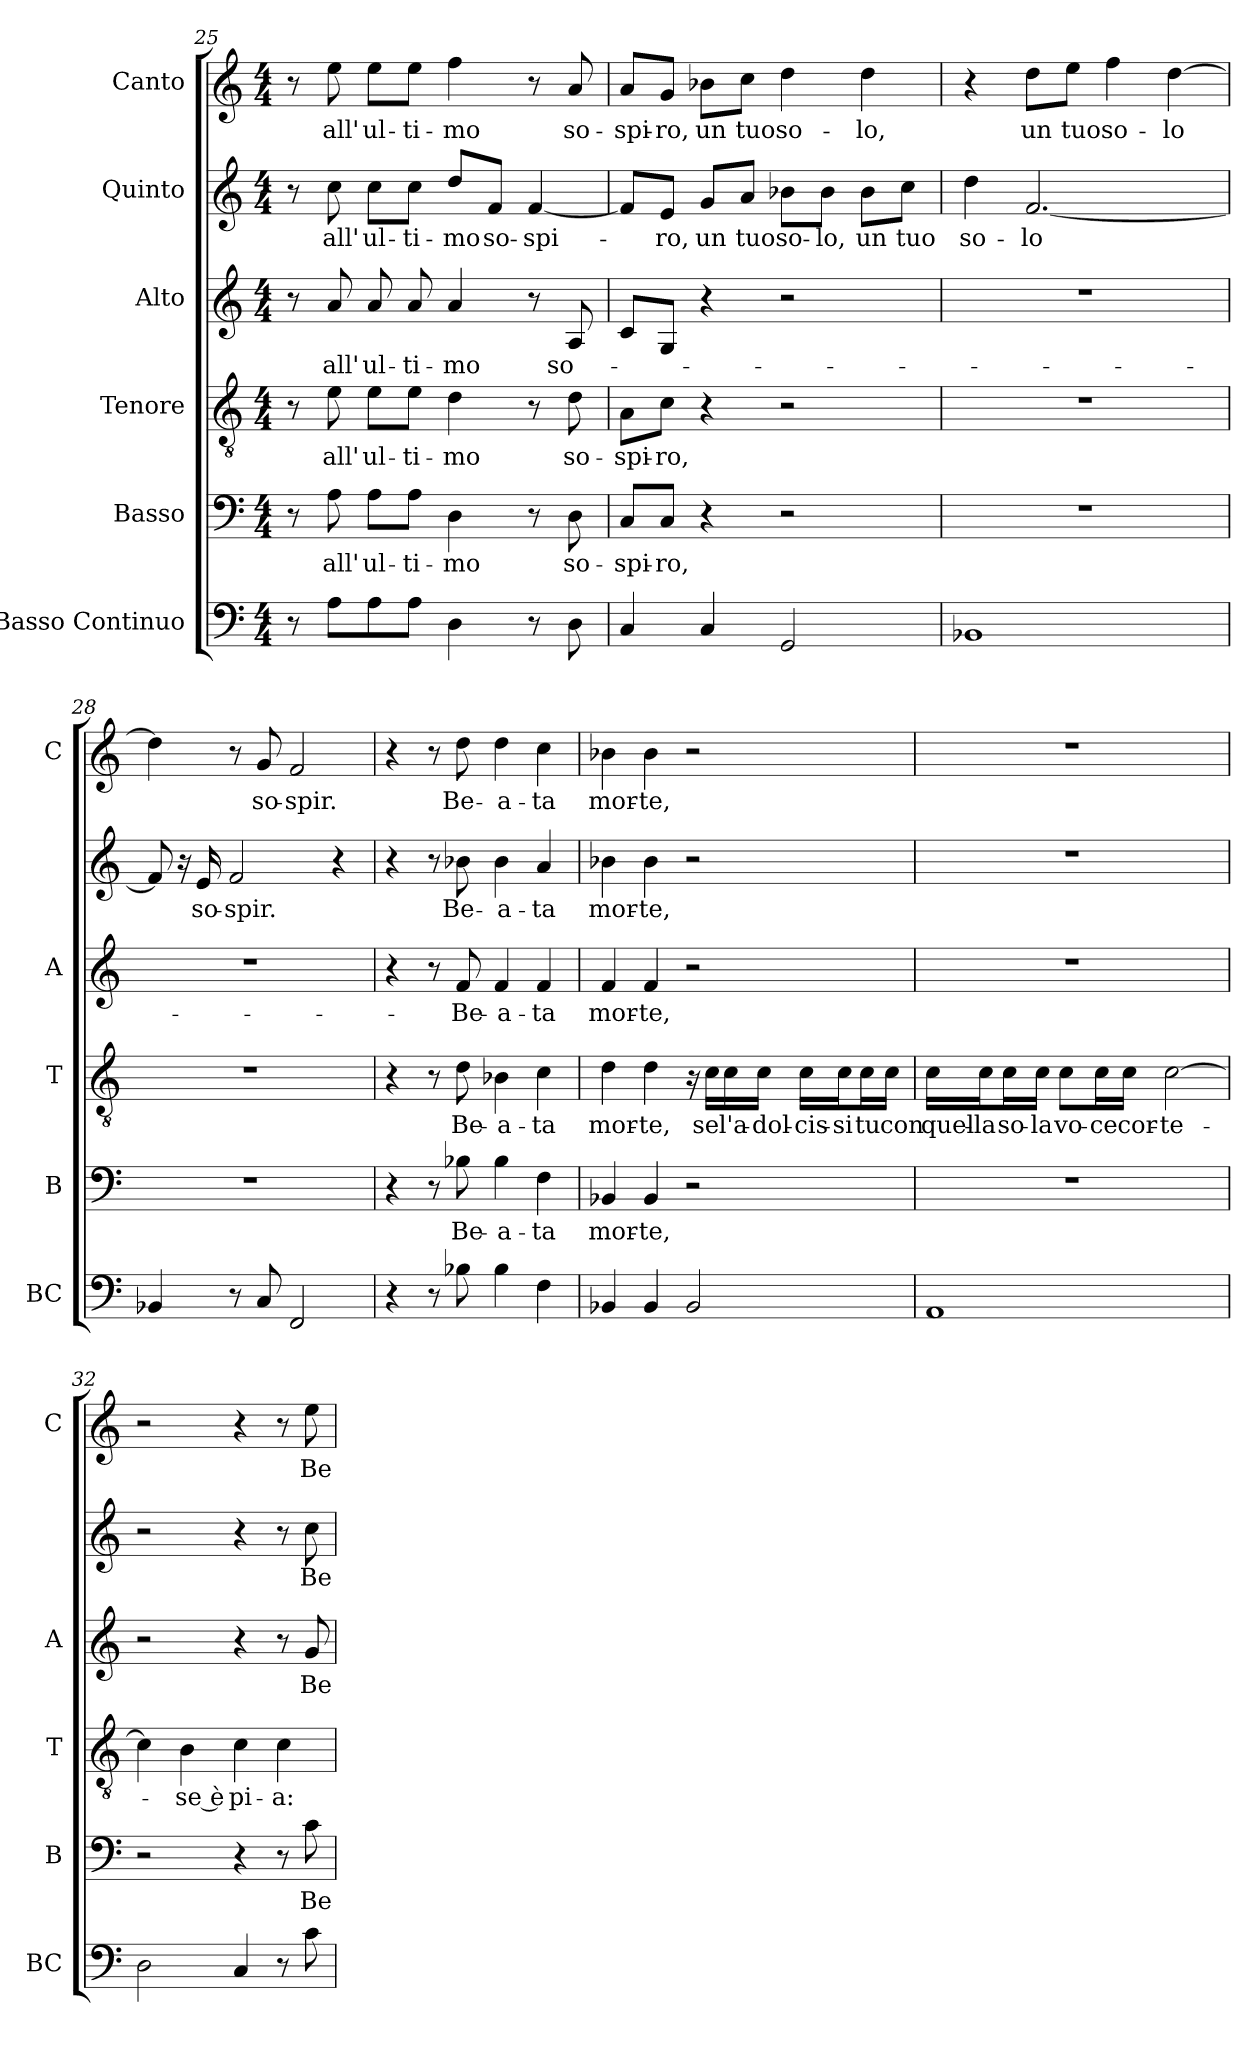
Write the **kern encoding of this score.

**kern	**kern	**text	**kern	**text	**kern	**text	**kern	**text	**kern	**text
*part6	*part5	*part5	*part4	*part4	*part3	*part3	*part2	*part2	*part1	*part1
*staff6	*staff5	*staff5	*staff4	*staff4	*staff3	*staff3	*staff2	*staff2	*staff1	*staff1
*I"Basso Continuo	*I"Basso	*	*I"Tenore	*	*I"Alto	*	*I"Quinto	*	*I"Canto	*
*I'BC	*I'B	*	*I'T	*	*I'A	*	*	*	*I'C	*
!!LO:LB:g=z
*clefF4	*clefF4	*	*clefGv2	*	*clefG2	*	*clefG2	*	*clefG2	*
*k[]	*k[]	*	*k[]	*	*k[]	*	*k[]	*	*k[]	*
*C:	*C:	*	*C:	*	*C:	*	*C:	*	*C:	*
*M4/4	*M4/4	*	*M4/4	*	*M4/4	*	*M4/4	*	*M4/4	*
=25	=25	=25	=25	=25	=25	=25	=25	=25	=25	=25
8r	8r	.	8r	.	8r	.	8r	.	8r	.
!	!	!LO:LY:b	!	!LO:LY:b	!	!LO:LY:b	!	!LO:LY:b	!	!LO:LY:b
8A\L	8A\	all'	8e\	all'	8a/	all'	8cc\	all'	8ee\	all'
!	!	!LO:LY:b	!	!LO:LY:b	!	!LO:LY:b	!	!LO:LY:b	!	!LO:LY:b
8A\	8A\L	ul-	8e\L	ul-	8a/	ul-	8cc\L	ul-	8ee\L	ul-
!	!	!LO:LY:b	!	!LO:LY:b	!	!LO:LY:b	!	!LO:LY:b	!	!LO:LY:b
8A\J	8A\J	-ti-	8e\J	-ti-	8a/	-ti-	8cc\J	-ti-	8ee\J	-ti-
!	!	!LO:LY:b	!	!LO:LY:b	!	!LO:LY:b	!	!LO:LY:b	!	!LO:LY:b
4D\	4D\	-mo	4d\	-mo	4a/	-mo	8dd/L	-mo	4ff\	-mo
!	!	!	!	!	!	!	!	!LO:LY:b	!	!
.	.	.	.	.	.	.	8f/J	so-	.	.
!	!	!	!	!	!	!	!	!LO:LY:b	!	!
8r	8r	.	8r	.	8r	.	[4f/	-spi-	8r	.
!	!	!LO:LY:b	!	!LO:LY:b	!	!LO:LY:b	!	!	!	!LO:LY:b
8D\	8D\	so-	8d\	so-	8A/	so-	.	.	8a/	so-
=26	=26	=26	=26	=26	=26	=26	=26	=26	=26	=26
!	!	!LO:LY:b	!	!LO:LY:b	!	!	!	!	!	!LO:LY:b
4C/	8C/L	-spi-	8A\L	-spi-	8c/L	.	8f/L]	.	8a/L	-spi-
!	!	!LO:LY:b	!	!LO:LY:b	!	!	!	!LO:LY:b	!	!LO:LY:b
.	8C/J	-ro,	8c\J	-ro,	8G/J	.	8e/J	-ro,	8g/J	-ro,
!	!	!	!	!	!	!	!	!LO:LY:b	!	!LO:LY:b
4C/	4r	.	4r	.	4r	.	8g/L	un	8b-X\L	un
!	!	!	!	!	!	!	!	!LO:LY:b	!	!LO:LY:b
.	.	.	.	.	.	.	8a/J	tuo	8cc\J	tuo
!	!	!	!	!	!	!	!	!LO:LY:b	!	!LO:LY:b
2GG/	2r	.	2r	.	2r	.	8b-X\L	so-	4dd\	so-
!	!	!	!	!	!	!	!	!LO:LY:b	!	!
.	.	.	.	.	.	.	8b-\J	-lo,	.	.
!	!	!	!	!	!	!	!	!LO:LY:b	!	!LO:LY:b
.	.	.	.	.	.	.	8b-\L	un	4dd\	-lo,
!	!	!	!	!	!	!	!	!LO:LY:b	!	!
.	.	.	.	.	.	.	8cc\J	tuo	.	.
=27	=27	=27	=27	=27	=27	=27	=27	=27	=27	=27
!	!	!	!	!	!	!	!	!LO:LY:b	!	!
1BB-X	1r	.	1r	.	1r	.	4dd\	so-	4r	.
!	!	!	!	!	!	!	!	!LO:LY:b	!	!LO:LY:b
.	.	.	.	.	.	.	[2.f/	-lo	8dd\L	un
!	!	!	!	!	!	!	!	!	!	!LO:LY:b
.	.	.	.	.	.	.	.	.	8ee\J	tuo
!	!	!	!	!	!	!	!	!	!	!LO:LY:b
.	.	.	.	.	.	.	.	.	4ff\	so-
!	!	!	!	!	!	!	!	!	!	!LO:LY:b
.	.	.	.	.	.	.	.	.	[4dd\	-lo
=28	=28	=28	=28	=28	=28	=28	=28	=28	=28	=28
4BB-X/	1r	.	1r	.	1r	.	8f/]	.	4dd\]	.
.	.	.	.	.	.	.	16r	.	.	.
!	!	!	!	!	!	!	!	!LO:LY:b	!	!
.	.	.	.	.	.	.	16e/	so-	.	.
!	!	!	!	!	!	!	!	!LO:LY:b	!	!
8r	.	.	.	.	.	.	2f/	-spir.	8r	.
!	!	!	!	!	!	!	!	!	!	!LO:LY:b
8C/	.	.	.	.	.	.	.	.	8g/	so-
!	!	!	!	!	!	!	!	!	!	!LO:LY:b
2FF/	.	.	.	.	.	.	.	.	2f/	-spir.
.	.	.	.	.	.	.	4r	.	.	.
=29	=29	=29	=29	=29	=29	=29	=29	=29	=29	=29
4r	4r	.	4r	.	4r	.	4r	.	4r	.
8r	8r	.	8r	.	8r	.	8r	.	8r	.
!	!	!LO:LY:b	!	!LO:LY:b	!	!LO:LY:b	!	!LO:LY:b	!	!LO:LY:b
8B-X\	8B-X\	Be-	8d\	Be-	8f/	-Be-	8b-X\	Be-	8dd\	Be-
!	!	!LO:LY:b	!	!LO:LY:b	!	!LO:LY:b	!	!LO:LY:b	!	!LO:LY:b
4B-\	4B-\	-a-	4B-X\	-a-	4f/	-a-	4b-\	-a-	4dd\	-a-
!	!	!LO:LY:b	!	!LO:LY:b	!	!LO:LY:b	!	!LO:LY:b	!	!LO:LY:b
4F\	4F\	-ta	4c\	-ta	4f/	-ta	4a/	-ta	4cc\	-ta
=30	=30	=30	=30	=30	=30	=30	=30	=30	=30	=30
!	!	!LO:LY:b	!	!LO:LY:b	!	!LO:LY:b	!	!LO:LY:b	!	!LO:LY:b
4BB-X/	4BB-X/	mor-	4d\	mor-	4f/	mor-	4b-X\	mor-	4b-X\	mor-
!	!	!LO:LY:b	!	!LO:LY:b	!	!LO:LY:b	!	!LO:LY:b	!	!LO:LY:b
4BB-/	4BB-/	-te,	4d\	-te,	4f/	-te,	4b-\	-te,	4b-\	-te,
2BB-/	2r	.	16r	.	2r	.	2r	.	2r	.
!	!	!	!	!LO:LY:b	!	!	!	!	!	!
.	.	.	16c\LL	se	.	.	.	.	.	.
!	!	!	!	!LO:LY:b	!	!	!	!	!	!
.	.	.	16c\	l'a-	.	.	.	.	.	.
!	!	!	!	!LO:LY:b	!	!	!	!	!	!
.	.	.	16c\JJ	-dol-	.	.	.	.	.	.
!	!	!	!	!LO:LY:b	!	!	!	!	!	!
.	.	.	16c\LL	-cis-	.	.	.	.	.	.
!	!	!	!	!LO:LY:b	!	!	!	!	!	!
.	.	.	16c\J	-si	.	.	.	.	.	.
!	!	!	!	!LO:LY:b	!	!	!	!	!	!
.	.	.	16c\L	tu	.	.	.	.	.	.
!	!	!	!	!LO:LY:b	!	!	!	!	!	!
.	.	.	16c\JJ	con	.	.	.	.	.	.
!!LO:PB:g=z
=31	=31	=31	=31	=31	=31	=31	=31	=31	=31	=31
!	!	!	!	!LO:LY:b	!	!	!	!	!	!
1AA	1r	.	16c\LL	quel-	1r	.	1r	.	1r	.
!	!	!	!	!LO:LY:b	!	!	!	!	!	!
.	.	.	16c\J	-la	.	.	.	.	.	.
!	!	!	!	!LO:LY:b	!	!	!	!	!	!
.	.	.	16c\L	so-	.	.	.	.	.	.
!	!	!	!	!LO:LY:b	!	!	!	!	!	!
.	.	.	16c\JJ	-la	.	.	.	.	.	.
!	!	!	!	!LO:LY:b	!	!	!	!	!	!
.	.	.	8c\L	vo-	.	.	.	.	.	.
!	!	!	!	!LO:LY:b	!	!	!	!	!	!
.	.	.	16c\L	-ce	.	.	.	.	.	.
!	!	!	!	!LO:LY:b	!	!	!	!	!	!
.	.	.	16c\JJ	cor-	.	.	.	.	.	.
!	!	!	!	!LO:LY:b	!	!	!	!	!	!
.	.	.	[2c\	-te-	.	.	.	.	.	.
=32	=32	=32	=32	=32	=32	=32	=32	=32	=32	=32
2D\	2r	.	4c\]	.	2r	.	2r	.	2r	.
!	!	!	!	!LO:LY:b	!	!	!	!	!	!
.	.	.	4B\	-se è	.	.	.	.	.	.
!	!	!	!	!LO:LY:b	!	!	!	!	!	!
4C/	4r	.	4c\	pi-	4r	.	4r	.	4r	.
!	!	!	!	!LO:LY:b	!	!	!	!	!	!
8r	8r	.	4c\	-a:	8r	.	8r	.	8r	.
!	!	!LO:LY:b	!	!	!	!LO:LY:b	!	!LO:LY:b	!	!LO:LY:b
8c\	8c\	Be-	.	.	8g/	Be-	8cc\	Be-	8ee\	Be-
=	=	=	=	=	=	=	=	=	=	=
*-	*-	*-	*-	*-	*-	*-	*-	*-	*-	*-
